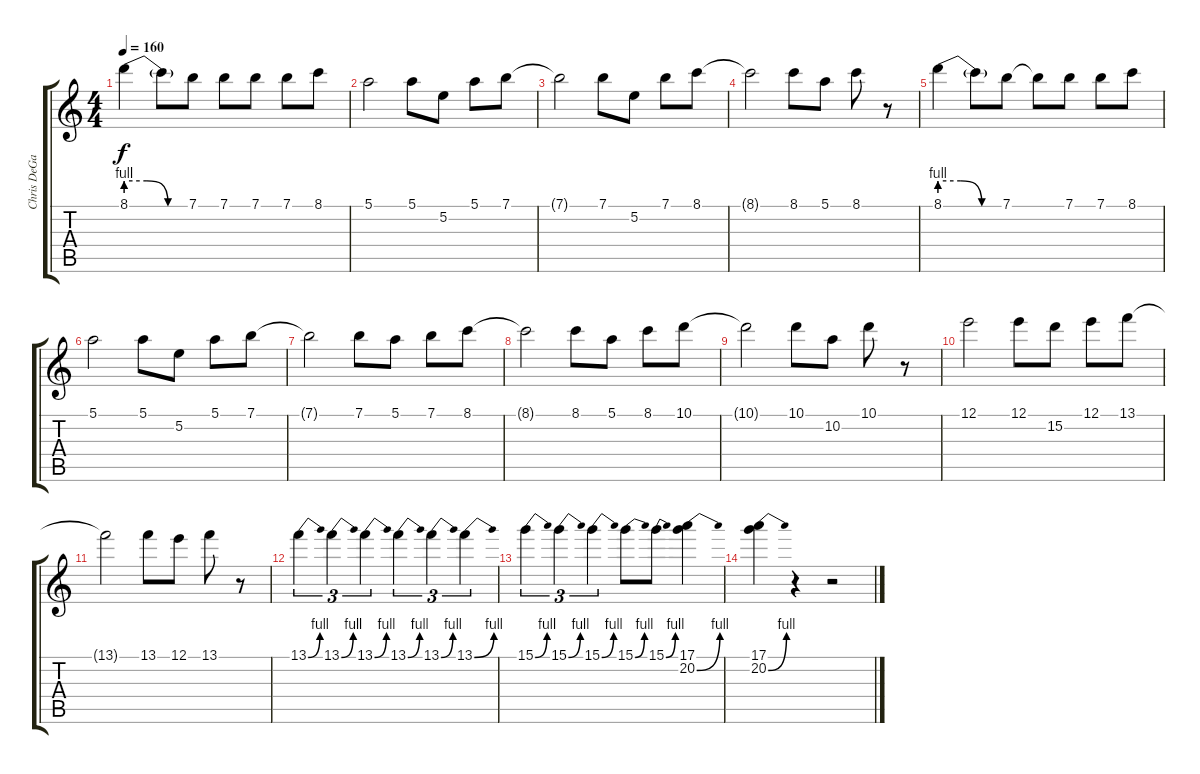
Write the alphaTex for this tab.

\track ("Chris DeGarmo" "Chris DeGa") {instrument distortionguitar}
\staff {score tabs}
\tuning (E4 B3 G3 D3 A2 E2) {hide}
\ts (4 4)
\tempo 160
\clef g2
\ks c
8.1{be (custom 0 4 20 4 40 0 60 0)}.4{dy f} 8.1{t}.8 7.1.8 7.1.8 7.1.8 7.1.8 8.1.8 |
5.1.2 5.1.8 5.2.8 5.1.8 7.1.8 |
7.1{t}.2 7.1.8 5.2.8 7.1.8 8.1.8 |
8.1{t}.2 8.1.8 5.1.8 8.1.8 r.8 |
8.1{be (custom 0 4 20 4 40 0 60 0)}.4 8.1{t}.8 7.1.8 7.1{t}.8 7.1.8 7.1.8 8.1.8 |
5.1.2 5.1.8 5.2.8 5.1.8 7.1.8 |
7.1{t}.2 7.1.8 5.1.8 7.1.8 8.1.8 |
8.1{t}.2 8.1.8 5.1.8 8.1.8 10.1.8 |
10.1{t}.2 10.1.8 10.2.8 10.1.8 r.8 |
12.1.2 12.1.8 15.2.8 12.1.8 13.1.8 |
13.1{t}.2 13.1.8 12.1.8 13.1.8 r.8 |
13.1{be (bend 0 0 60 4)}.4{tu (3 2)} 13.1{be (bend 0 0 60 4)}.4{tu (3 2)} 13.1{be (bend 0 0 60 4)}.4{tu (3 2)} 13.1{be (bend 0 0 60 4)}.4{tu (3 2)} 13.1{be (bend 0 0 60 4)}.4{tu (3 2)} 13.1{be (bend 0 0 60 4)}.4{tu (3 2)} |
15.1{be (bend 0 0 60 4)}.4{tu (3 2)} 15.1{be (bend 0 0 60 4)}.4{tu (3 2)} 15.1{be (bend 0 0 60 4)}.4{tu (3 2)} 15.1{be (bend 0 0 60 4)}.8 15.1{be (bend 0 0 60 4)}.8 (17.1 20.2{be (bend 0 0 60 4)}).4 |
(17.1 20.2{be (bend 0 0 60 4)}).4 r.4 r.2
